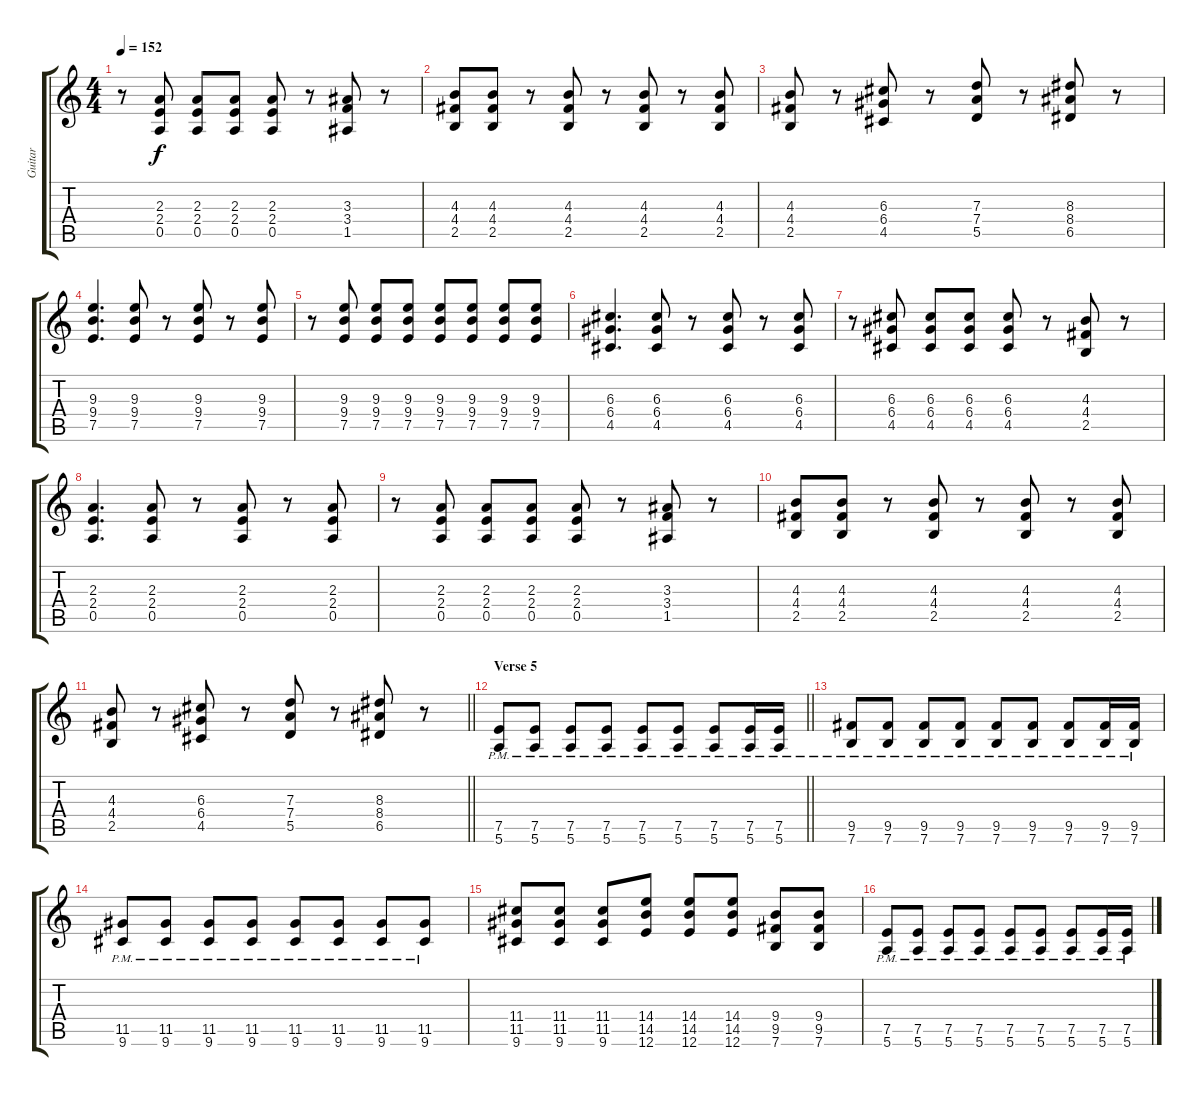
\track ("Guitar" "Guitar") {instrument overdrivenguitar}
\staff {score tabs}
\tuning (E4 B3 G3 D3 A2 E2) {hide}
\ts (4 4)
\tempo 152
\clef g2
\ks c
r.8{dy f} (2.3 2.4 0.5).8 (2.3 2.4 0.5).8 (2.3 2.4 0.5).8 (2.3 2.4 0.5).8 r.8 (3.3 3.4 1.5).8 r.8 |
(4.3 4.4 2.5).8 (4.3 4.4 2.5).8 r.8 (4.3 4.4 2.5).8 r.8 (4.3 4.4 2.5).8 r.8 (4.3 4.4 2.5).8 |
(4.3 4.4 2.5).8 r.8 (6.3 6.4 4.5).8 r.8 (7.3 7.4 5.5).8 r.8 (8.3 8.4 6.5).8 r.8 |
(9.3 9.4 7.5).4{d} (9.3 9.4 7.5).8 r.8 (9.3 9.4 7.5).8 r.8 (9.3 9.4 7.5).8 |
r.8 (9.3 9.4 7.5).8 (9.3 9.4 7.5).8 (9.3 9.4 7.5).8 (9.3 9.4 7.5).8 (9.3 9.4 7.5).8 (9.3 9.4 7.5).8 (9.3 9.4 7.5).8 |
(6.3 6.4 4.5).4{d} (6.3 6.4 4.5).8 r.8 (6.3 6.4 4.5).8 r.8 (6.3 6.4 4.5).8 |
r.8 (6.3 6.4 4.5).8 (6.3 6.4 4.5).8 (6.3 6.4 4.5).8 (6.3 6.4 4.5).8 r.8 (4.3 4.4 2.5).8 r.8 |
(2.3 2.4 0.5).4{d} (2.3 2.4 0.5).8 r.8 (2.3 2.4 0.5).8 r.8 (2.3 2.4 0.5).8 |
r.8 (2.3 2.4 0.5).8 (2.3 2.4 0.5).8 (2.3 2.4 0.5).8 (2.3 2.4 0.5).8 r.8 (3.3 3.4 1.5).8 r.8 |
(4.3 4.4 2.5).8 (4.3 4.4 2.5).8 r.8 (4.3 4.4 2.5).8 r.8 (4.3 4.4 2.5).8 r.8 (4.3 4.4 2.5).8 |
\barLineRight lightlight
(4.3 4.4 2.5).8 r.8 (6.3 6.4 4.5).8 r.8 (7.3 7.4 5.5).8 r.8 (8.3 8.4 6.5).8 r.8 |
\section ("" "Verse 5")
\barLineRight lightlight
(7.5{pm} 5.6{pm}).8 (7.5{pm} 5.6{pm}).8 (7.5{pm} 5.6{pm}).8 (7.5{pm} 5.6{pm}).8 (7.5{pm} 5.6{pm}).8 (7.5{pm} 5.6{pm}).8 (7.5{pm} 5.6{pm}).8 (7.5{pm} 5.6{pm}).16 (7.5{pm} 5.6{pm}).16 |
(9.5{pm} 7.6{pm}).8 (9.5{pm} 7.6{pm}).8 (9.5{pm} 7.6{pm}).8 (9.5{pm} 7.6{pm}).8 (9.5{pm} 7.6{pm}).8 (9.5{pm} 7.6{pm}).8 (9.5{pm} 7.6{pm}).8 (9.5{pm} 7.6{pm}).16 (9.5{pm} 7.6{pm}).16 |
(11.5{pm} 9.6{pm}).8 (11.5{pm} 9.6{pm}).8 (11.5{pm} 9.6{pm}).8 (11.5{pm} 9.6{pm}).8 (11.5{pm} 9.6{pm}).8 (11.5{pm} 9.6{pm}).8 (11.5{pm} 9.6{pm}).8 (11.5{pm} 9.6{pm}).8 |
(11.4 11.5 9.6).8 (11.4 11.5 9.6).8 (11.4 11.5 9.6).8 (14.4 14.5 12.6).8 (14.4 14.5 12.6).8 (14.4 14.5 12.6).8 (9.4 9.5 7.6).8 (9.4 9.5 7.6).8 |
(7.5{pm} 5.6{pm}).8 (7.5{pm} 5.6{pm}).8 (7.5{pm} 5.6{pm}).8 (7.5{pm} 5.6{pm}).8 (7.5{pm} 5.6{pm}).8 (7.5{pm} 5.6{pm}).8 (7.5{pm} 5.6{pm}).8 (7.5{pm} 5.6{pm}).16 (7.5{pm} 5.6{pm}).16
